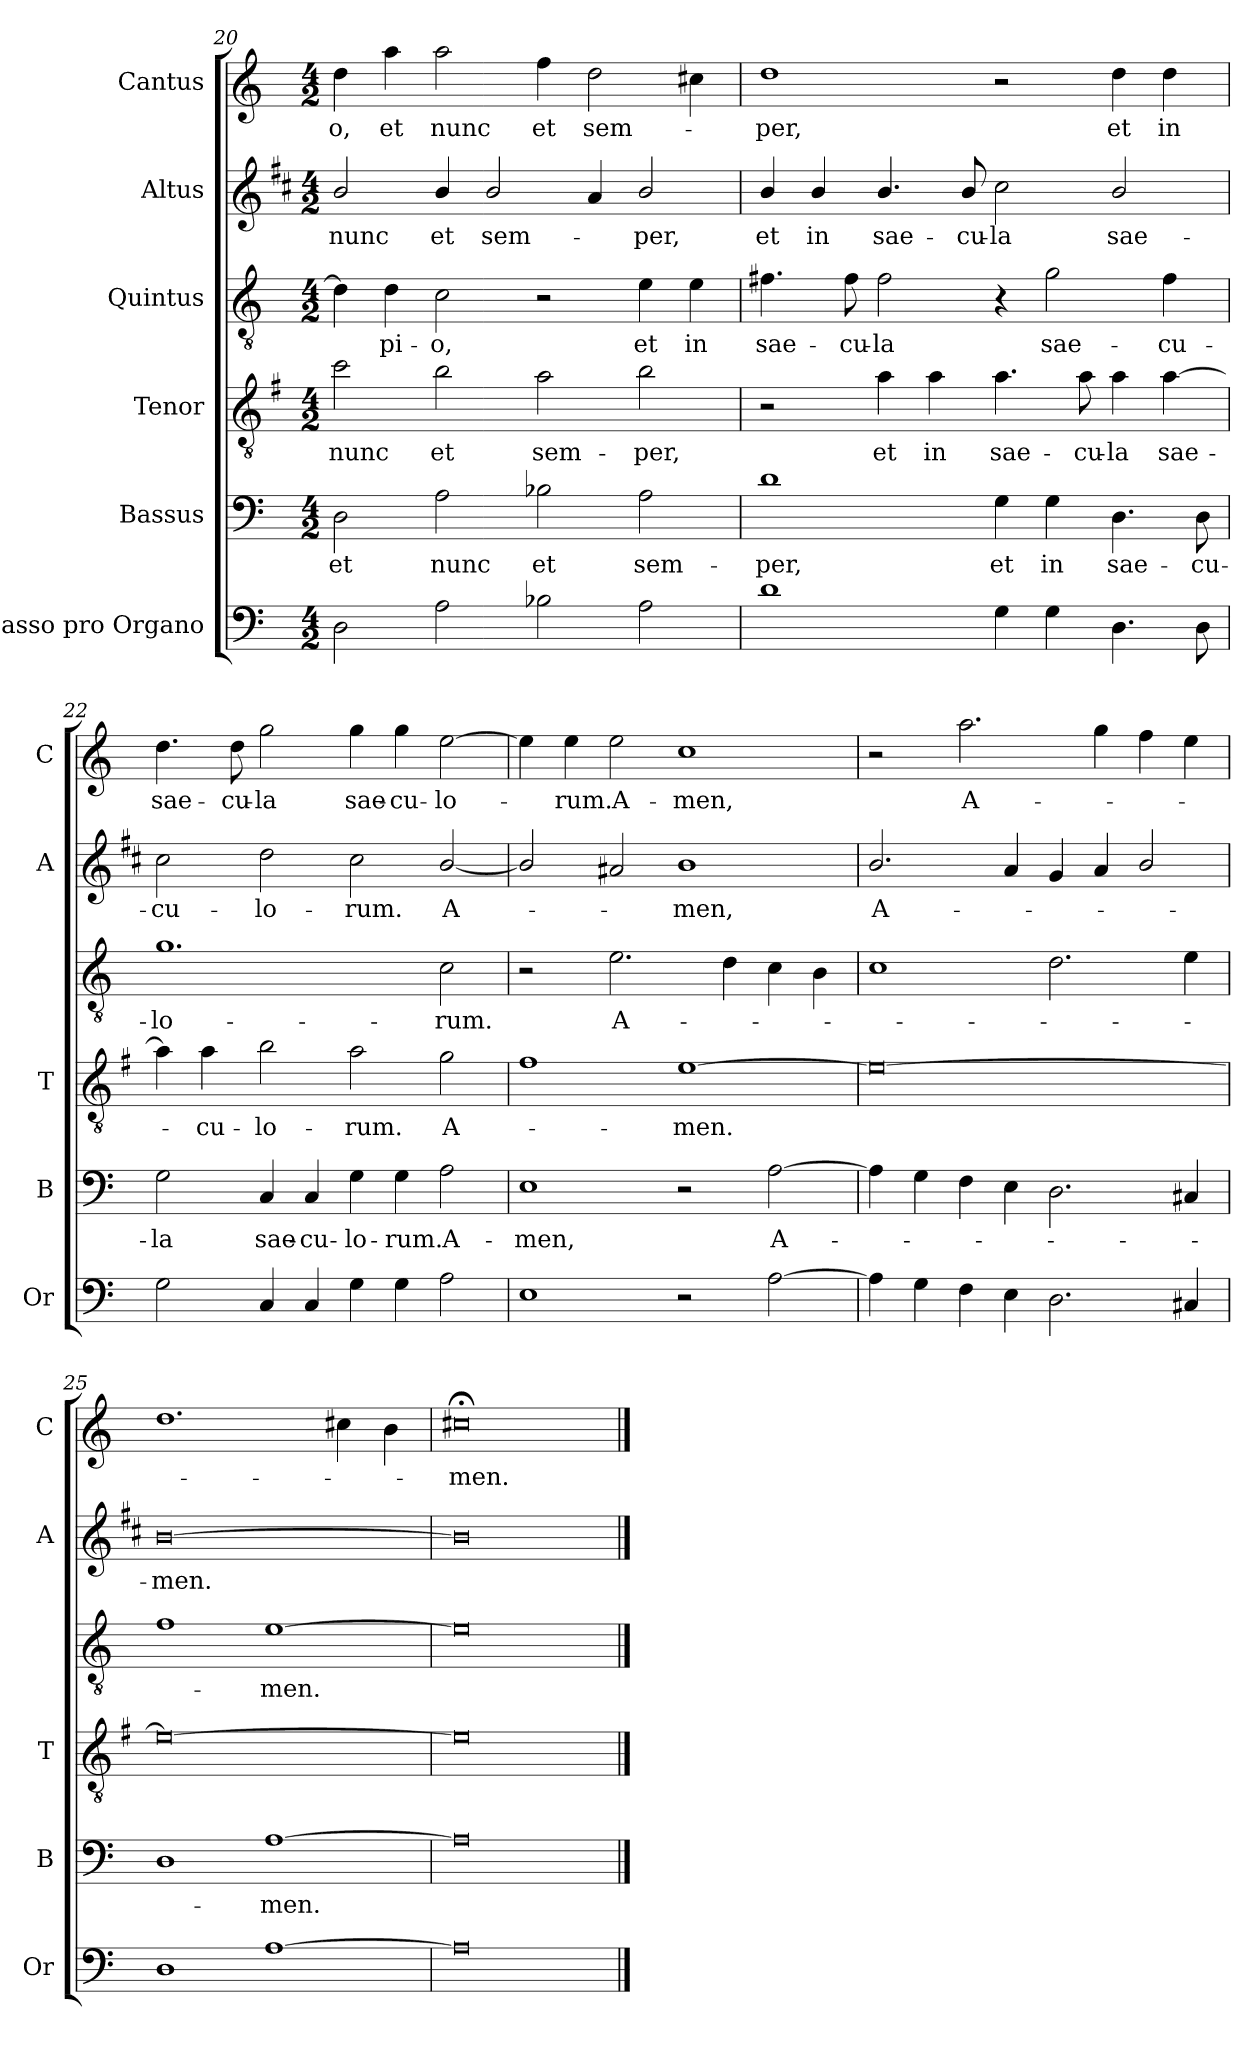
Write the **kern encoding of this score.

**kern	**kern	**text	**kern	**text	**kern	**text	**kern	**text	**kern	**text
*part6	*part5	*part5	*part4	*part4	*part3	*part3	*part2	*part2	*part1	*part1
*staff6	*staff5	*staff5	*staff4	*staff4	*staff3	*staff3	*staff2	*staff2	*staff1	*staff1
*I"Basso pro Organo	*I"Bassus	*	*I"Tenor	*	*I"Quintus	*	*I"Altus	*	*I"Cantus	*
*I'Or	*I'B	*	*I'T	*	*	*	*I'A	*	*I'C	*
!!LO:PB:g=z
*clefF4	*clefF4	*	*clefGv2	*	*clefGv2	*	*clefG2	*	*clefG2	*
*	*	*	*ITrd4c7	*	*	*	*ITrd1c2	*	*	*
*k[]	*k[]	*	*k[]	*	*k[]	*	*k[]	*	*k[]	*
*C:	*C:	*	*C:	*	*C:	*	*C:	*	*C:	*
*M4/2	*M4/2	*	*M4/2	*	*M4/2	*	*M4/2	*	*M4/2	*
=20	=20	=20	=20	=20	=20	=20	=20	=20	=20	=20
!	!	!LO:LY:b	!	!LO:LY:b	!	!	!	!LO:LY:b	!	!LO:LY:b
2D\	2D\	et	2f\	nunc	4d\]	.	2a/	nunc	4dd\	-o,
!	!	!	!	!	!	!LO:LY:b	!	!	!	!LO:LY:b
.	.	.	.	.	4d\	-pi-	.	.	4aa\	et
!	!	!LO:LY:b	!	!LO:LY:b	!	!LO:LY:b	!	!LO:LY:b	!	!LO:LY:b
2A\	2A\	nunc	2e\	et	2c\	-o,	4a/	et	2aa\	nunc
!	!	!	!	!	!	!	!	!LO:LY:b	!	!
.	.	.	.	.	.	.	2a/	sem-	.	.
!	!	!LO:LY:b	!	!LO:LY:b	!	!	!	!	!	!LO:LY:b
2B-X\	2B-X\	et	2d\	sem-	2r	.	.	.	4ff\	et
!	!	!	!	!	!	!	!	!	!	!LO:LY:b
.	.	.	.	.	.	.	4g/	.	2dd\	sem-
!	!	!LO:LY:b	!	!LO:LY:b	!	!LO:LY:b	!	!LO:LY:b	!	!
2A\	2A\	sem-	2e\	-per,	4e\	et	2a/	-per,	.	.
!	!	!	!	!	!	!LO:LY:b	!	!	!	!
.	.	.	.	.	4e\	in	.	.	4cc#X\	.
=21	=21	=21	=21	=21	=21	=21	=21	=21	=21	=21
!	!	!LO:LY:b	!	!	!	!LO:LY:b	!	!LO:LY:b	!	!LO:LY:b
1d	1d	-per,	2r	.	4.f#X\	sae-	4a/	et	1dd	-per,
!	!	!	!	!	!	!	!	!LO:LY:b	!	!
.	.	.	.	.	.	.	4a/	in	.	.
!	!	!	!	!	!	!LO:LY:b	!	!	!	!
.	.	.	.	.	8f#\	-cu-	.	.	.	.
!	!	!	!	!LO:LY:b	!	!LO:LY:b	!	!LO:LY:b	!	!
.	.	.	4d\	et	2f#\	-la	4.a/	sae-	.	.
!	!	!	!	!LO:LY:b	!	!	!	!	!	!
.	.	.	4d\	in	.	.	.	.	.	.
!	!	!	!	!	!	!	!	!LO:LY:b	!	!
.	.	.	.	.	.	.	8a/	-cu-	.	.
!	!	!LO:LY:b	!	!LO:LY:b	!	!	!	!LO:LY:b	!	!
4G\	4G\	et	4.d\	sae-	4r	.	2b\	-la	2r	.
!	!	!LO:LY:b	!	!	!	!LO:LY:b	!	!	!	!
4G\	4G\	in	.	.	2g\	sae-	.	.	.	.
!	!	!	!	!LO:LY:b	!	!	!	!	!	!
.	.	.	8d\	-cu-	.	.	.	.	.	.
!	!	!LO:LY:b	!	!LO:LY:b	!	!	!	!LO:LY:b	!	!LO:LY:b
4.D\	4.D\	sae-	4d\	-la	.	.	2a/	sae-	4dd\	et
!	!	!	!	!LO:LY:b	!	!LO:LY:b	!	!	!	!LO:LY:b
.	.	.	[4d\	sae-	4f#\	-cu-	.	.	4dd\	in
!	!	!LO:LY:b	!	!	!	!	!	!	!	!
8D\	8D\	-cu-	.	.	.	.	.	.	.	.
=22	=22	=22	=22	=22	=22	=22	=22	=22	=22	=22
!	!	!LO:LY:b	!	!	!	!LO:LY:b	!	!LO:LY:b	!	!LO:LY:b
2G\	2G\	-la	4d\]	.	1.g	-lo-	2b\	-cu-	4.dd\	sae-
!	!	!	!	!LO:LY:b	!	!	!	!	!	!
.	.	.	4d\	-cu-	.	.	.	.	.	.
!	!	!	!	!	!	!	!	!	!	!LO:LY:b
.	.	.	.	.	.	.	.	.	8dd\	-cu-
!	!	!LO:LY:b	!	!LO:LY:b	!	!	!	!LO:LY:b	!	!LO:LY:b
4C/	4C/	sae-	2e\	-lo-	.	.	2cc\	-lo-	2gg\	-la
!	!	!LO:LY:b	!	!	!	!	!	!	!	!
4C/	4C/	-cu-	.	.	.	.	.	.	.	.
!	!	!LO:LY:b	!	!LO:LY:b	!	!	!	!LO:LY:b	!	!LO:LY:b
4G\	4G\	-lo-	2d\	-rum.	.	.	2b\	-rum.	4gg\	sae-
!	!	!LO:LY:b	!	!	!	!	!	!	!	!LO:LY:b
4G\	4G\	-rum.	.	.	.	.	.	.	4gg\	-cu-
!	!	!LO:LY:b	!	!LO:LY:b	!	!LO:LY:b	!	!LO:LY:b	!	!LO:LY:b
2A\	2A\	A-	2c\	A-	2c\	-rum.	[2a/	A-	[2ee\	-lo-
=23	=23	=23	=23	=23	=23	=23	=23	=23	=23	=23
!	!	!LO:LY:b	!	!	!	!	!	!	!	!
1E	1E	-men,	1B	.	2r	.	2a/]	.	4ee\]	.
!	!	!	!	!	!	!	!	!	!	!LO:LY:b
.	.	.	.	.	.	.	.	.	4ee\	-rum.
!	!	!	!	!	!	!LO:LY:b	!	!	!	!LO:LY:b
.	.	.	.	.	2.e\	A-	2g#X/	.	2ee\	A-
!	!	!	!	!LO:LY:b	!	!	!	!LO:LY:b	!	!LO:LY:b
2r	2r	.	[1A	-men.	.	.	1a	-men,	1cc	-men,
.	.	.	.	.	4d\	.	.	.	.	.
!	!	!LO:LY:b	!	!	!	!	!	!	!	!
[2A\	[2A\	A-	.	.	4c\	.	.	.	.	.
.	.	.	.	.	4B\	.	.	.	.	.
!!LO:LB:g=z
=24	=24	=24	=24	=24	=24	=24	=24	=24	=24	=24
!	!	!	!	!	!	!	!	!LO:LY:b	!	!
4A\]	4A\]	.	0A_	.	1c	.	2.a/	A-	2r	.
4G\	4G\	.	.	.	.	.	.	.	.	.
!	!	!	!	!	!	!	!	!	!	!LO:LY:b
4F\	4F\	.	.	.	.	.	.	.	2.aa\	A-
4E\	4E\	.	.	.	.	.	4g/	.	.	.
2.D\	2.D\	.	.	.	2.d\	.	4f/	.	.	.
.	.	.	.	.	.	.	4g/	.	4gg\	.
.	.	.	.	.	.	.	2a/	.	4ff\	.
4C#X/	4C#X/	.	.	.	4e\	.	.	.	4ee\	.
=25	=25	=25	=25	=25	=25	=25	=25	=25	=25	=25
!	!	!	!	!	!	!	!	!LO:LY:b	!	!
1D	1D	.	0A_	.	1f	.	[0a	-men.	1.dd	.
!	!	!LO:LY:b	!	!	!	!LO:LY:b	!	!	!	!
[1A	[1A	-men.	.	.	[1e	-men.	.	.	.	.
.	.	.	.	.	.	.	.	.	4cc#X\	.
.	.	.	.	.	.	.	.	.	4b\	.
=26	=26	=26	=26	=26	=26	=26	=26	=26	=26	=26
!	!	!	!	!	!	!	!	!	!	!LO:LY:b
0A]	0A]	.	0A]	.	0e]	.	0a]	.	0cc#X;<	-men.
==	==	==	==	==	==	==	==	==	==	==
*-	*-	*-	*-	*-	*-	*-	*-	*-	*-	*-
